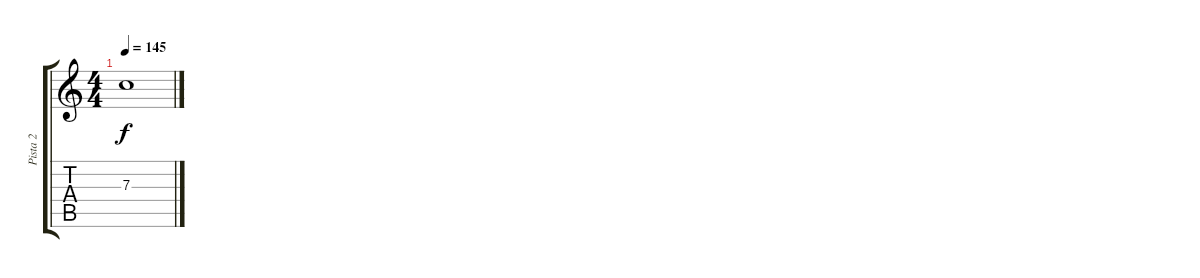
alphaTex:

\track ("Pista 2" "Pista 2") {instrument distortionguitar}
\staff {score tabs}
\tuning (D4 A3 F3 C3 G2 C2) {hide}
\ts (4 4)
\tempo 145
\clef g2
\ks c
7.3.1{dy f}
